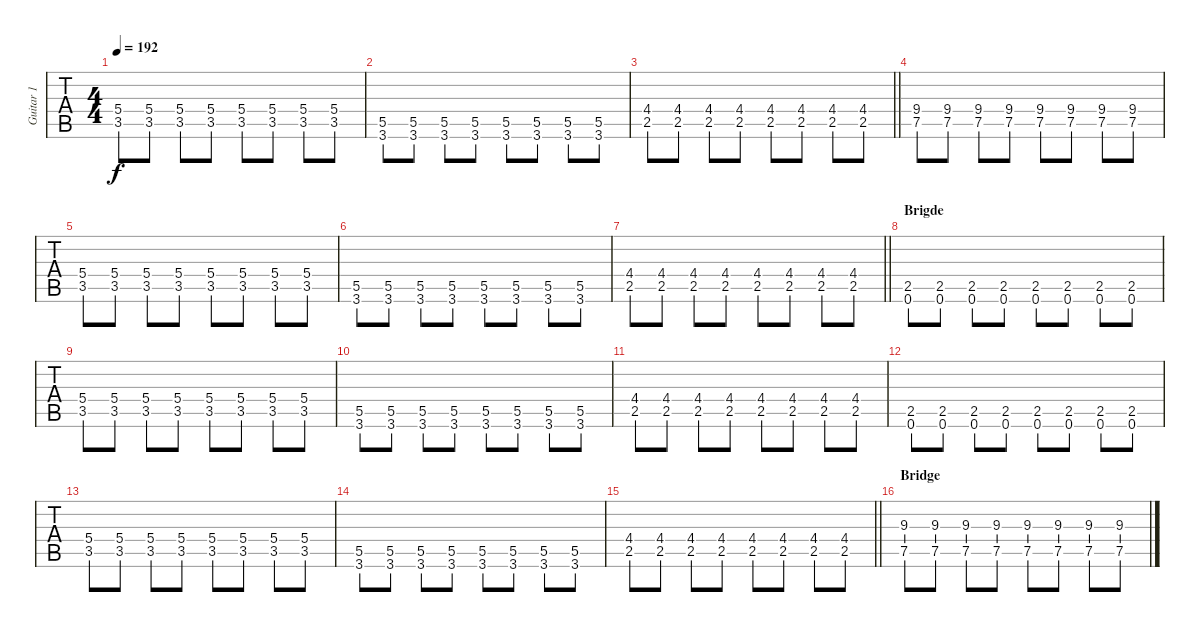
\track ("Guitar 1" "Guitar 1") {instrument distortionguitar}
\staff {tabs}
\tuning (E4 B3 G3 D3 A2 E2) {hide}
\ts (4 4)
\tempo 192
\clef g2
\ks c
(5.4 3.5).8{dy f} (5.4 3.5).8 (5.4 3.5).8 (5.4 3.5).8 (5.4 3.5).8 (5.4 3.5).8 (5.4 3.5).8 (5.4 3.5).8 |
(5.5 3.6).8 (5.5 3.6).8 (5.5 3.6).8 (5.5 3.6).8 (5.5 3.6).8 (5.5 3.6).8 (5.5 3.6).8 (5.5 3.6).8 |
\barLineRight lightlight
(4.4 2.5).8 (4.4 2.5).8 (4.4 2.5).8 (4.4 2.5).8 (4.4 2.5).8 (4.4 2.5).8 (4.4 2.5).8 (4.4 2.5).8 |
(9.4 7.5).8 (9.4 7.5).8 (9.4 7.5).8 (9.4 7.5).8 (9.4 7.5).8 (9.4 7.5).8 (9.4 7.5).8 (9.4 7.5).8 |
(5.4 3.5).8 (5.4 3.5).8 (5.4 3.5).8 (5.4 3.5).8 (5.4 3.5).8 (5.4 3.5).8 (5.4 3.5).8 (5.4 3.5).8 |
(5.5 3.6).8 (5.5 3.6).8 (5.5 3.6).8 (5.5 3.6).8 (5.5 3.6).8 (5.5 3.6).8 (5.5 3.6).8 (5.5 3.6).8 |
\barLineRight lightlight
(4.4 2.5).8 (4.4 2.5).8 (4.4 2.5).8 (4.4 2.5).8 (4.4 2.5).8 (4.4 2.5).8 (4.4 2.5).8 (4.4 2.5).8 |
\section ("" "Brigde")
(2.5 0.6).8 (2.5 0.6).8 (2.5 0.6).8 (2.5 0.6).8 (2.5 0.6).8 (2.5 0.6).8 (2.5 0.6).8 (2.5 0.6).8 |
(5.4 3.5).8 (5.4 3.5).8 (5.4 3.5).8 (5.4 3.5).8 (5.4 3.5).8 (5.4 3.5).8 (5.4 3.5).8 (5.4 3.5).8 |
(5.5 3.6).8 (5.5 3.6).8 (5.5 3.6).8 (5.5 3.6).8 (5.5 3.6).8 (5.5 3.6).8 (5.5 3.6).8 (5.5 3.6).8 |
(4.4 2.5).8 (4.4 2.5).8 (4.4 2.5).8 (4.4 2.5).8 (4.4 2.5).8 (4.4 2.5).8 (4.4 2.5).8 (4.4 2.5).8 |
(2.5 0.6).8 (2.5 0.6).8 (2.5 0.6).8 (2.5 0.6).8 (2.5 0.6).8 (2.5 0.6).8 (2.5 0.6).8 (2.5 0.6).8 |
(5.4 3.5).8 (5.4 3.5).8 (5.4 3.5).8 (5.4 3.5).8 (5.4 3.5).8 (5.4 3.5).8 (5.4 3.5).8 (5.4 3.5).8 |
(5.5 3.6).8 (5.5 3.6).8 (5.5 3.6).8 (5.5 3.6).8 (5.5 3.6).8 (5.5 3.6).8 (5.5 3.6).8 (5.5 3.6).8 |
\barLineRight lightlight
(4.4 2.5).8 (4.4 2.5).8 (4.4 2.5).8 (4.4 2.5).8 (4.4 2.5).8 (4.4 2.5).8 (4.4 2.5).8 (4.4 2.5).8 |
\section ("" "Bridge")
(9.3 7.5).8 (9.3 7.5).8 (9.3 7.5).8 (9.3 7.5).8 (9.3 7.5).8 (9.3 7.5).8 (9.3 7.5).8 (9.3 7.5).8
